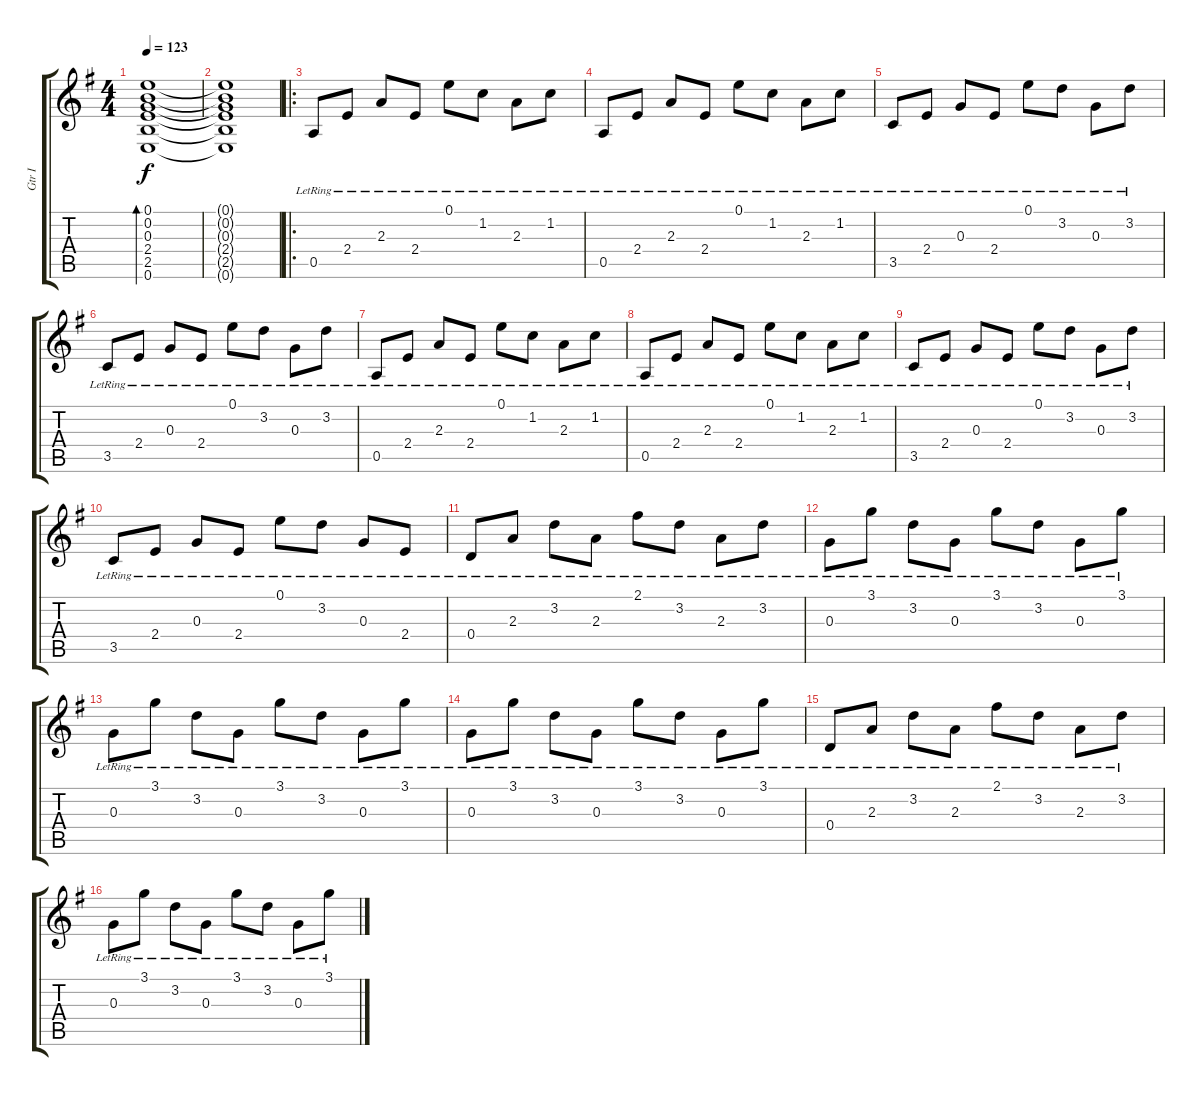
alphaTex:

\track ("Gtr I" "Gtr I") {instrument acousticguitarsteel}
\staff {score tabs}
\tuning (E4 B3 G3 D3 A2 E2) {hide}
\ts (4 4)
\tempo 123
\clef g2
\ks eminor
(0.1 0.2 0.3 2.4 2.5 0.6).1{bd 120 dy f} |
(0.1{t} 0.2{t} 0.3{t} 2.4{t} 2.5{t} 0.6{t}).1 |
\ro
0.5{lr}.8 2.4{lr}.8 2.3{lr}.8 2.4{lr}.8 0.1{lr}.8 1.2{lr}.8 2.3{lr}.8 1.2{lr}.8 |
0.5{lr}.8 2.4{lr}.8 2.3{lr}.8 2.4{lr}.8 0.1{lr}.8 1.2{lr}.8 2.3{lr}.8 1.2{lr}.8 |
3.5{lr}.8 2.4{lr}.8 0.3{lr}.8 2.4{lr}.8 0.1{lr}.8 3.2{lr}.8 0.3{lr}.8 3.2{lr}.8 |
3.5{lr}.8 2.4{lr}.8 0.3{lr}.8 2.4{lr}.8 0.1{lr}.8 3.2{lr}.8 0.3{lr}.8 3.2{lr}.8 |
0.5{lr}.8 2.4{lr}.8 2.3{lr}.8 2.4{lr}.8 0.1{lr}.8 1.2{lr}.8 2.3{lr}.8 1.2{lr}.8 |
0.5{lr}.8 2.4{lr}.8 2.3{lr}.8 2.4{lr}.8 0.1{lr}.8 1.2{lr}.8 2.3{lr}.8 1.2{lr}.8 |
3.5{lr}.8 2.4{lr}.8 0.3{lr}.8 2.4{lr}.8 0.1{lr}.8 3.2{lr}.8 0.3{lr}.8 3.2{lr}.8 |
3.5{lr}.8 2.4{lr}.8 0.3{lr}.8 2.4{lr}.8 0.1{lr}.8 3.2{lr}.8 0.3{lr}.8 2.4{lr}.8 |
0.4{lr}.8 2.3{lr}.8 3.2{lr}.8 2.3{lr}.8 2.1{lr}.8 3.2{lr}.8 2.3{lr}.8 3.2{lr}.8 |
0.3{lr}.8 3.1{lr}.8 3.2{lr}.8 0.3{lr}.8 3.1{lr}.8 3.2{lr}.8 0.3{lr}.8 3.1{lr}.8 |
0.3{lr}.8 3.1{lr}.8 3.2{lr}.8 0.3{lr}.8 3.1{lr}.8 3.2{lr}.8 0.3{lr}.8 3.1{lr}.8 |
0.3{lr}.8 3.1{lr}.8 3.2{lr}.8 0.3{lr}.8 3.1{lr}.8 3.2{lr}.8 0.3{lr}.8 3.1{lr}.8 |
0.4{lr}.8 2.3{lr}.8 3.2{lr}.8 2.3{lr}.8 2.1{lr}.8 3.2{lr}.8 2.3{lr}.8 3.2{lr}.8 |
0.3{lr}.8 3.1{lr}.8 3.2{lr}.8 0.3{lr}.8 3.1{lr}.8 3.2{lr}.8 0.3{lr}.8 3.1{lr}.8
